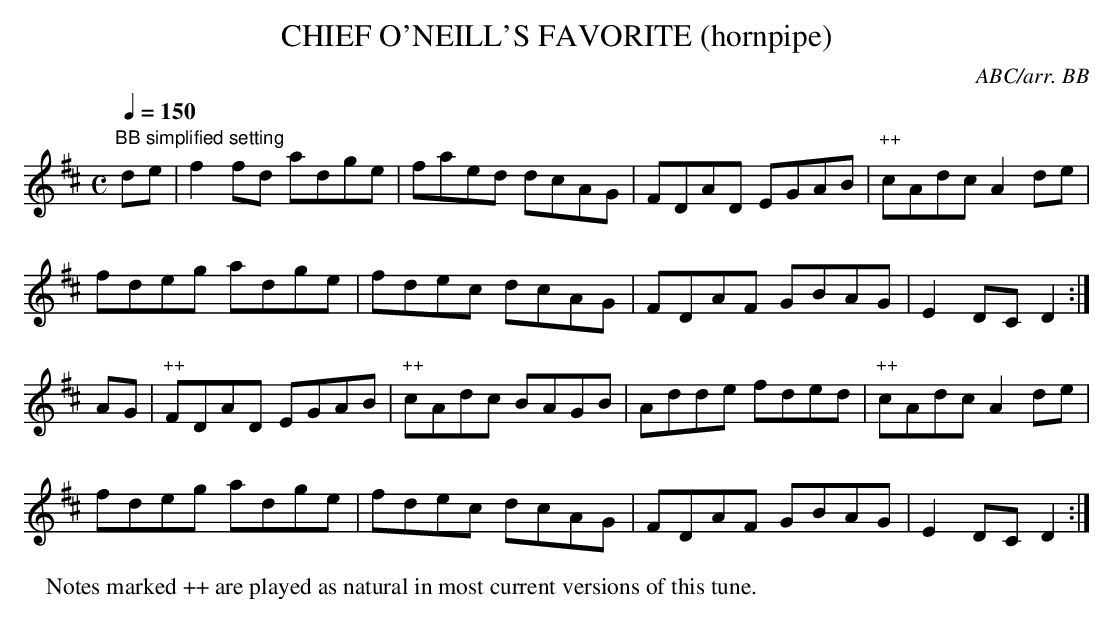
X:1
T:CHIEF O'NEILL'S FAVORITE (hornpipe)
C:ABC/arr. BB
Q:1/4=150
L:1/8
M:C
K:D
"BB simplified setting"
de|f2fd adge|faed dcAG|FDAD EGAB|"++"cAdc A2de|
fdeg adge|fdec dcAG|FDAF GBAG|E2DC D2 :|
AG|"++"FDAD EGAB|"++"cAdc BAGB|Adde fded|"++"cAdc A2de|
fdeg adge|fdec dcAG|FDAF GBAG|E2DC D2 :|
P:Notes marked ++ are played as natural in most current versions of this tune.
